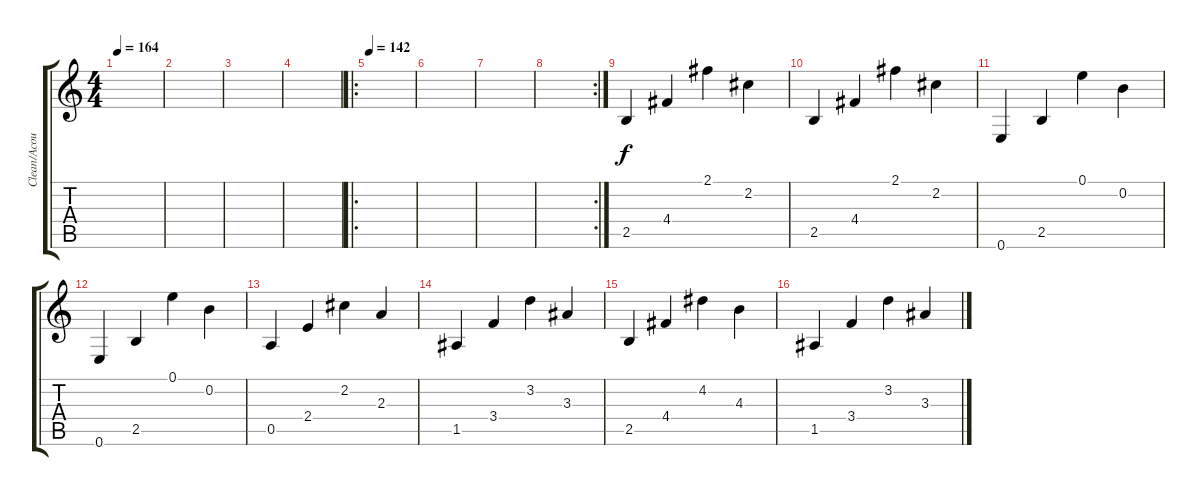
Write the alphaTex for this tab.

\track ("Clean/Acoustic guitar" "Clean/Acou") {instrument acousticguitarsteel}
\staff {score tabs}
\tuning (E4 B3 G3 D3 A2 E2) {hide}
\ts (4 4)
\tempo 164
\clef g2
\ks c
|
|
|
|
\ro
\tempo 142
|
|
|
\rc 2
|
2.5.4 4.4.4 2.1.4 2.2.4 |
2.5.4 4.4.4 2.1.4 2.2.4 |
0.6.4 2.5.4 0.1.4 0.2.4 |
0.6.4 2.5.4 0.1.4 0.2.4 |
0.5.4 2.4.4 2.2.4 2.3.4 |
1.5.4 3.4.4 3.2.4 3.3.4 |
2.5.4 4.4.4 4.2.4 4.3.4 |
1.5.4 3.4.4 3.2.4 3.3.4
